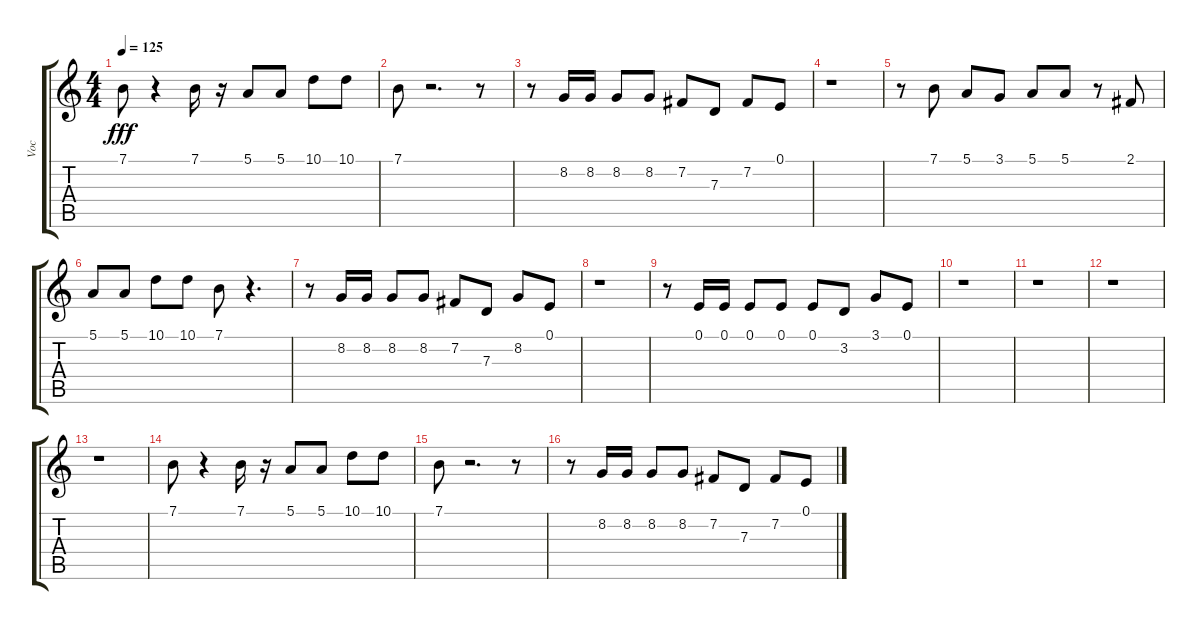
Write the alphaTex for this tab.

\track ("Voc" "Voc") {instrument acousticgrandpiano}
\staff {score tabs}
\tuning (E4 B3 G3 D3 A2 E2) {hide}
\ts (4 4)
\tempo 125
\clef g2
\ks c
7.1.8{dy fff instrument acousticgrandpiano} r.4 7.1.16 r.16 5.1.8 5.1.8 10.1.8 10.1.8 |
7.1.8 r.2{d} r.8 |
r.8 8.2.16 8.2.16 8.2.8 8.2.8 7.2.8 7.3.8 7.2.8 0.1.8 |
r.1 |
r.8 7.1.8 5.1.8 3.1.8 5.1.8 5.1.8 r.8 2.1.8 |
5.1.8 5.1.8 10.1.8 10.1.8 7.1.8 r.4{d} |
r.8 8.2.16 8.2.16 8.2.8 8.2.8 7.2.8 7.3.8 8.2.8 0.1.8 |
r.1 |
r.8 0.1.16 0.1.16 0.1.8 0.1.8 0.1.8 3.2.8 3.1.8 0.1.8 |
r.1 |
r.1 |
r.1 |
r.1 |
7.1.8 r.4 7.1.16 r.16 5.1.8 5.1.8 10.1.8 10.1.8 |
7.1.8 r.2{d} r.8 |
r.8 8.2.16 8.2.16 8.2.8 8.2.8 7.2.8 7.3.8 7.2.8 0.1.8
